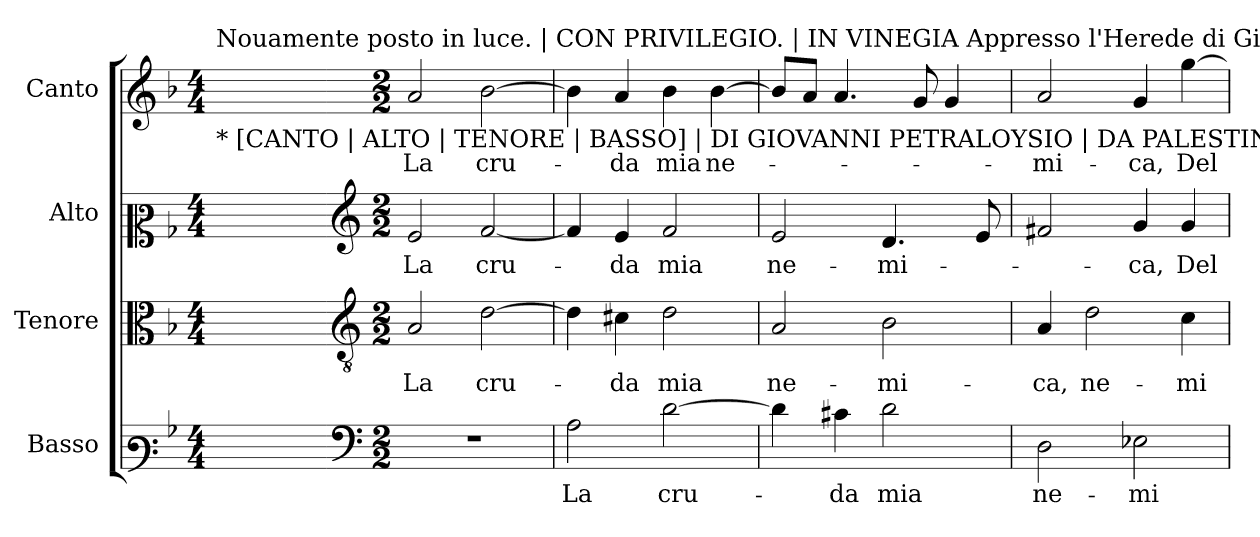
**kern	**text	**kern	**text	**kern	**text	**kern	**text
*part4	*part4	*part3	*part3	*part2	*part2	*part1	*part1
*staff4	*staff4	*staff3	*staff3	*staff2	*staff2	*staff1	*staff1
*I"Basso	*	*I"Tenore	*	*I"Alto	*	*I"Canto	*
*I'B	*	*I'T	*	*	*	*	*
!!LO:PB:g=z
*clefF3	*	*clefC3	*	*clefC2	*	*clefG2	*
*	*	*ITrd7c12	*	*	*	*	*
*k[b-]	*	*k[b-]	*	*k[b-]	*	*k[b-]	*
*F:	*	*F:	*	*F:	*	*F:	*
*M4/4	*	*M4/4	*	*M4/4	*	*M4/4	*
=1	=1	=1	=1	=1	=1	=1	=1
!	!	!	!	!	!	!LO:TX:b:t=* [CANTO | ALTO | TENORE | BASSO] | DI GIOVANNI PETRALOYSIO | DA PALESTINA | IL SECONDO LIBRO DE MADRIGALI | A QUATRO VOCI. |	!
!	!	!	!	!	!	!LO:TX:t=Nouamente posto in luce. | CON PRIVILEGIO. | IN VINEGIA Appresso l'Herede di Girolamo Scotto. | M D L X X X V I.	!
1ryy	.	1ryy	.	1ryy	.	1ryy	.
=1-	=1-	=1-	=1-	=1-	=1-	=1-	=1-
*clefF4	*	*clefGv2	*	*clefG2	*	*	*
*M2/2	*	*M2/2	*	*M2/2	*	*M2/2	*
!	!	!	!LO:LY:b:color=#000000	!	!	!	!
!	!	!	!	!	!LO:LY:b:color=#000000	!	!
!	!	!	!	!	!	!	!LO:LY:b:color=#000000
1r	.	2AAi/	La	2ei/	La	2ai/	La
!	!	!	!LO:LY:b:color=#000000	!	!	!	!
!	!	!	!	!	!LO:LY:b:color=#000000	!	!
!	!	!	!	!	!	!	!LO:LY:b:color=#000000
.	.	[>2Di\	cru-	[<2fi/	cru-	[>2b-i\	cru-
=2	=2	=2	=2	=2	=2	=2	=2
!	!LO:LY:b:color=#000000	!	!	!	!	!	!
2Ai\	La	4Di\]	.	4fi/]	.	4b-i\]	.
!	!	!	!LO:LY:b:color=#000000	!	!	!	!
!	!	!	!	!	!LO:LY:b:color=#000000	!	!
!	!	!	!	!	!	!	!LO:LY:b:color=#000000
.	.	4C#Xi\	-da	4ei/	-da	4ai/	-da
!	!LO:LY:b:color=#000000	!	!	!	!	!	!
!	!	!	!LO:LY:b:color=#000000	!	!	!	!
!	!	!	!	!	!LO:LY:b:color=#000000	!	!
!	!	!	!	!	!	!	!LO:LY:b:color=#000000
[>2di\	cru-	2Di\	mia	2fi/	mia	4b-i\	mia
!	!	!	!	!	!	!	!LO:LY:b:color=#000000
.	.	.	.	.	.	[>4b-i\	ne-
=3	=3	=3	=3	=3	=3	=3	=3
!	!	!	!LO:LY:b:color=#000000	!	!	!	!
!	!	!	!	!	!LO:LY:b:color=#000000	!	!
4di\]	.	2AAi/	ne-	2ei/	ne-	8b-i/L]	.
.	.	.	.	.	.	8ai/J	.
!	!LO:LY:b:color=#000000	!	!	!	!	!	!
4c#Xi\	-da	.	.	.	.	4.ai/	.
!	!LO:LY:b:color=#000000	!	!	!	!	!	!
!	!	!	!LO:LY:b:color=#000000	!	!	!	!
!	!	!	!	!	!LO:LY:b:color=#000000	!	!
2di\	mia	2BB-i\	-mi-	4.di/	-mi-	.	.
.	.	.	.	.	.	8gi/	.
.	.	.	.	.	.	4gi/	.
.	.	.	.	8ei/	.	.	.
=4	=4	=4	=4	=4	=4	=4	=4
!	!LO:LY:b:color=#000000	!	!	!	!	!	!
!	!	!	!LO:LY:b:color=#000000	!	!	!	!
!	!	!	!	!	!	!	!LO:LY:b:color=#000000
2Di\	ne-	4AAi/	-ca,	2f#Xi/	.	2ai/	-mi-
!	!	!	!LO:LY:b:color=#000000	!	!	!	!
.	.	2Di\	ne-	.	.	.	.
!	!LO:LY:b:color=#000000	!	!	!	!	!	!
!	!	!	!	!	!LO:LY:b:color=#000000	!	!
!	!	!	!	!	!	!	!LO:LY:b:color=#000000
2E-Xi\	-mi-	.	.	4gi/	-ca,	4gi/	-ca,
!	!	!	!LO:LY:b:color=#000000	!	!	!	!
!	!	!	!	!	!LO:LY:b:color=#000000	!	!
!	!	!	!	!	!	!	!LO:LY:b:color=#000000
.	.	4Ci\	-mi-	4gi/	Del	[>4ggi\	Del
=	=	=	=	=	=	=	=
*-	*-	*-	*-	*-	*-	*-	*-
